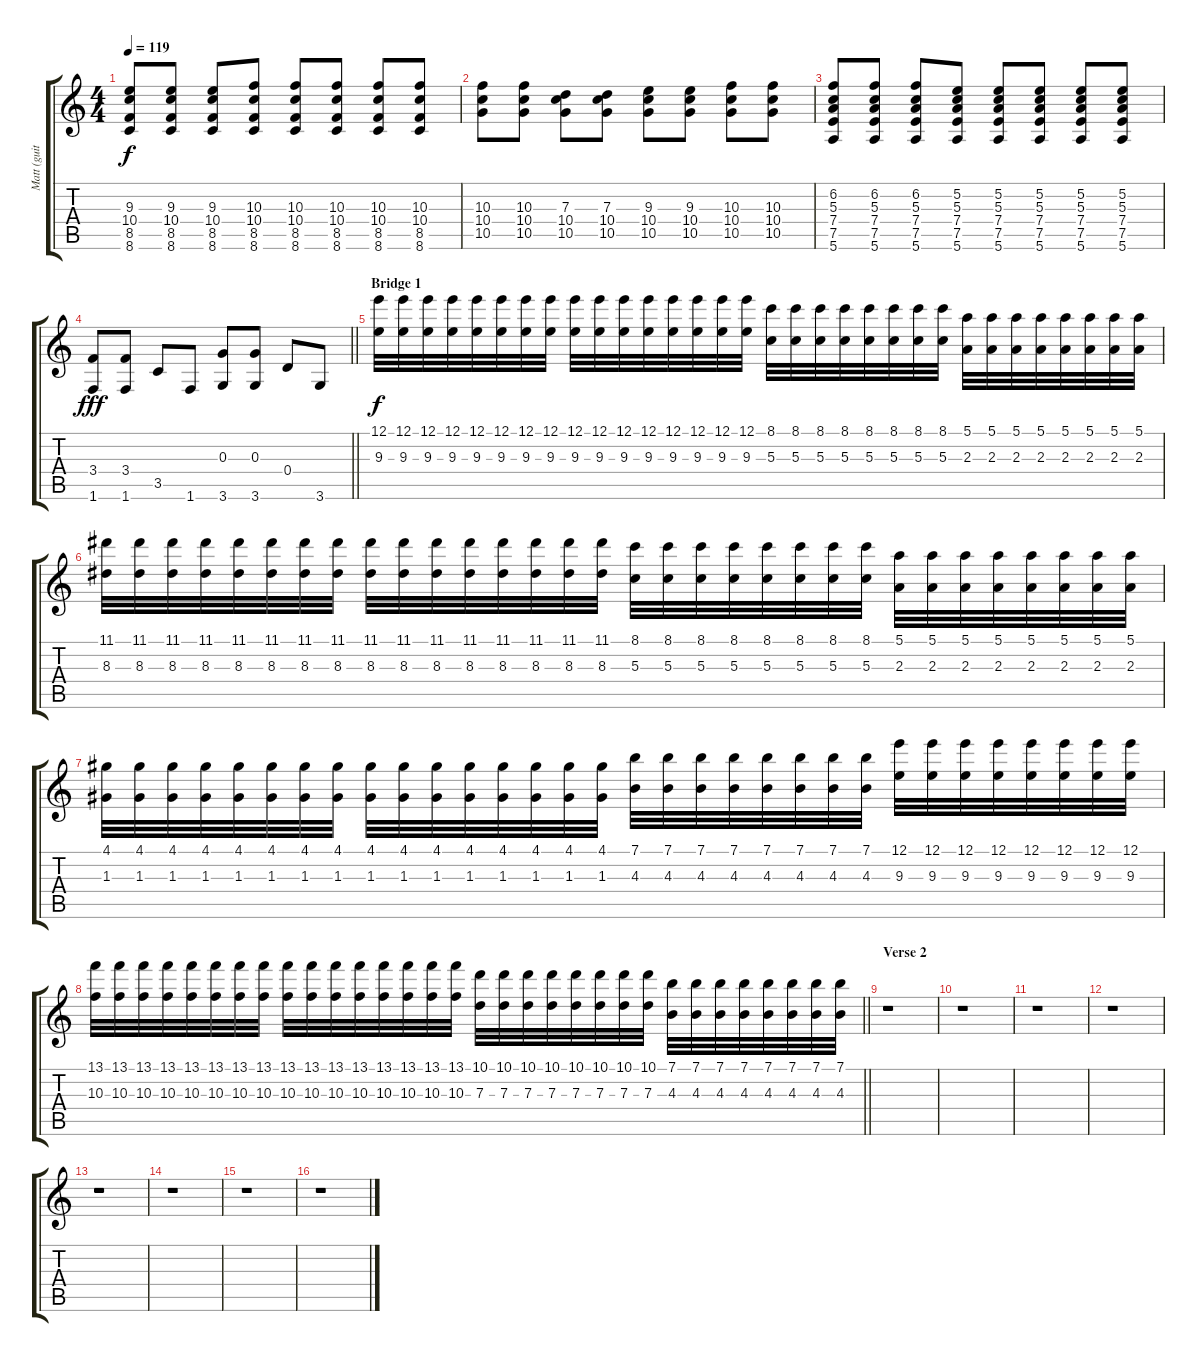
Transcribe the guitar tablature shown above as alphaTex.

\track ("Matt (guitar 2)" "Matt (guit") {instrument distortionguitar}
\staff {score tabs}
\tuning (E4 B3 G3 D3 A2 E2) {hide}
\ts (4 4)
\tempo 119
\clef g2
\ks c
(9.3 10.4 8.5 8.6).8{dy f} (9.3 10.4 8.5 8.6).8 (9.3 10.4 8.5 8.6).8 (10.3 10.4 8.5 8.6).8 (10.3 10.4 8.5 8.6).8 (10.3 10.4 8.5 8.6).8 (10.3 10.4 8.5 8.6).8 (10.3 10.4 8.5 8.6).8 |
(10.3 10.4 10.5).8 (10.3 10.4 10.5).8 (7.3 10.4 10.5).8 (7.3 10.4 10.5).8 (9.3 10.4 10.5).8 (9.3 10.4 10.5).8 (10.3 10.4 10.5).8 (10.3 10.4 10.5).8 |
(6.2 5.3 7.4 7.5 5.6).8 (6.2 5.3 7.4 7.5 5.6).8 (6.2 5.3 7.4 7.5 5.6).8 (5.2 5.3 7.4 7.5 5.6).8 (5.2 5.3 7.4 7.5 5.6).8 (5.2 5.3 7.4 7.5 5.6).8 (5.2 5.3 7.4 7.5 5.6).8 (5.2 5.3 7.4 7.5 5.6).8 |
\barLineRight lightlight
(3.4 1.6).8{dy fff} (3.4 1.6).8 3.5.8 1.6.8 (0.3 3.6).8 (0.3 3.6).8 0.4.8 3.6.8 |
\section ("" "Bridge 1")
(12.1 9.3).32{dy f} (12.1 9.3).32 (12.1 9.3).32 (12.1 9.3).32 (12.1 9.3).32 (12.1 9.3).32 (12.1 9.3).32 (12.1 9.3).32 (12.1 9.3).32 (12.1 9.3).32 (12.1 9.3).32 (12.1 9.3).32 (12.1 9.3).32 (12.1 9.3).32 (12.1 9.3).32 (12.1 9.3).32 (8.1 5.3).32 (8.1 5.3).32 (8.1 5.3).32 (8.1 5.3).32 (8.1 5.3).32 (8.1 5.3).32 (8.1 5.3).32 (8.1 5.3).32 (5.1 2.3).32 (5.1 2.3).32 (5.1 2.3).32 (5.1 2.3).32 (5.1 2.3).32 (5.1 2.3).32 (5.1 2.3).32 (5.1 2.3).32 |
(11.1 8.3).32 (11.1 8.3).32 (11.1 8.3).32 (11.1 8.3).32 (11.1 8.3).32 (11.1 8.3).32 (11.1 8.3).32 (11.1 8.3).32 (11.1 8.3).32 (11.1 8.3).32 (11.1 8.3).32 (11.1 8.3).32 (11.1 8.3).32 (11.1 8.3).32 (11.1 8.3).32 (11.1 8.3).32 (8.1 5.3).32 (8.1 5.3).32 (8.1 5.3).32 (8.1 5.3).32 (8.1 5.3).32 (8.1 5.3).32 (8.1 5.3).32 (8.1 5.3).32 (5.1 2.3).32 (5.1 2.3).32 (5.1 2.3).32 (5.1 2.3).32 (5.1 2.3).32 (5.1 2.3).32 (5.1 2.3).32 (5.1 2.3).32 |
(4.1 1.3).32 (4.1 1.3).32 (4.1 1.3).32 (4.1 1.3).32 (4.1 1.3).32 (4.1 1.3).32 (4.1 1.3).32 (4.1 1.3).32 (4.1 1.3).32 (4.1 1.3).32 (4.1 1.3).32 (4.1 1.3).32 (4.1 1.3).32 (4.1 1.3).32 (4.1 1.3).32 (4.1 1.3).32 (7.1 4.3).32 (7.1 4.3).32 (7.1 4.3).32 (7.1 4.3).32 (7.1 4.3).32 (7.1 4.3).32 (7.1 4.3).32 (7.1 4.3).32 (12.1 9.3).32 (12.1 9.3).32 (12.1 9.3).32 (12.1 9.3).32 (12.1 9.3).32 (12.1 9.3).32 (12.1 9.3).32 (12.1 9.3).32 |
\barLineRight lightlight
(13.1 10.3).32 (13.1 10.3).32 (13.1 10.3).32 (13.1 10.3).32 (13.1 10.3).32 (13.1 10.3).32 (13.1 10.3).32 (13.1 10.3).32 (13.1 10.3).32 (13.1 10.3).32 (13.1 10.3).32 (13.1 10.3).32 (13.1 10.3).32 (13.1 10.3).32 (13.1 10.3).32 (13.1 10.3).32 (10.1 7.3).32 (10.1 7.3).32 (10.1 7.3).32 (10.1 7.3).32 (10.1 7.3).32 (10.1 7.3).32 (10.1 7.3).32 (10.1 7.3).32 (7.1 4.3).32 (7.1 4.3).32 (7.1 4.3).32 (7.1 4.3).32 (7.1 4.3).32 (7.1 4.3).32 (7.1 4.3).32 (7.1 4.3).32 |
\section ("" "Verse 2")
r.1 |
r.1 |
r.1 |
r.1 |
r.1 |
r.1 |
r.1 |
r.1
